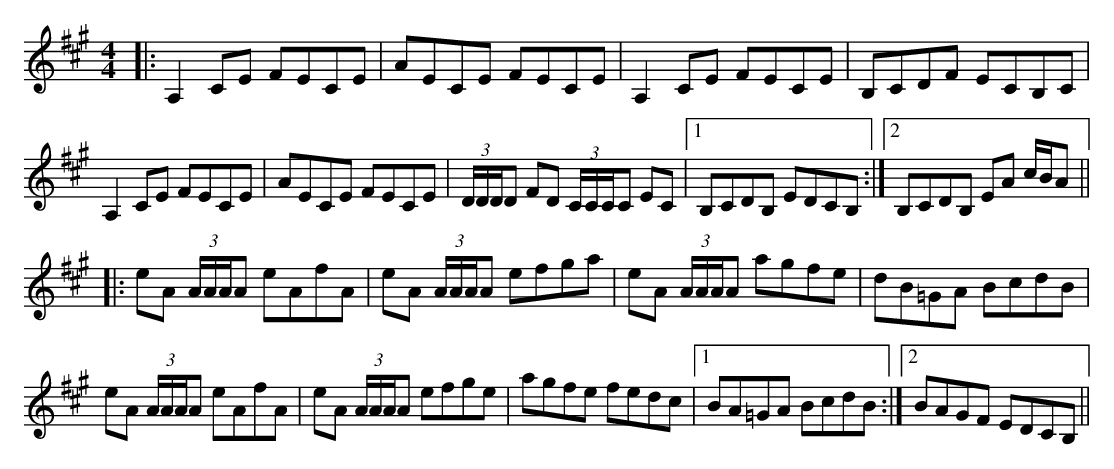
X:1
M:4/4
K:A
|:A,2 CE FECE|AECE FECE|A,2 CE FECE|B,CDF ECB,C|
A,2 CE FECE|AECE FECE|(3D/D/D/D FD (3C/C/C/C EC|1 B,CDB, EDCB,:|2 B,CDB, EA c/B/A||
|:eA (3A/A/A/A eAfA|eA (3A/A/A/A efga | eA (3A/A/A/A agfe|dB=GA BcdB |
eA (3A/A/A/A eAfA|eA (3A/A/A/A efge|agfe fedc|1 BA=GA BcdB:|2 BAGF EDCB,||
